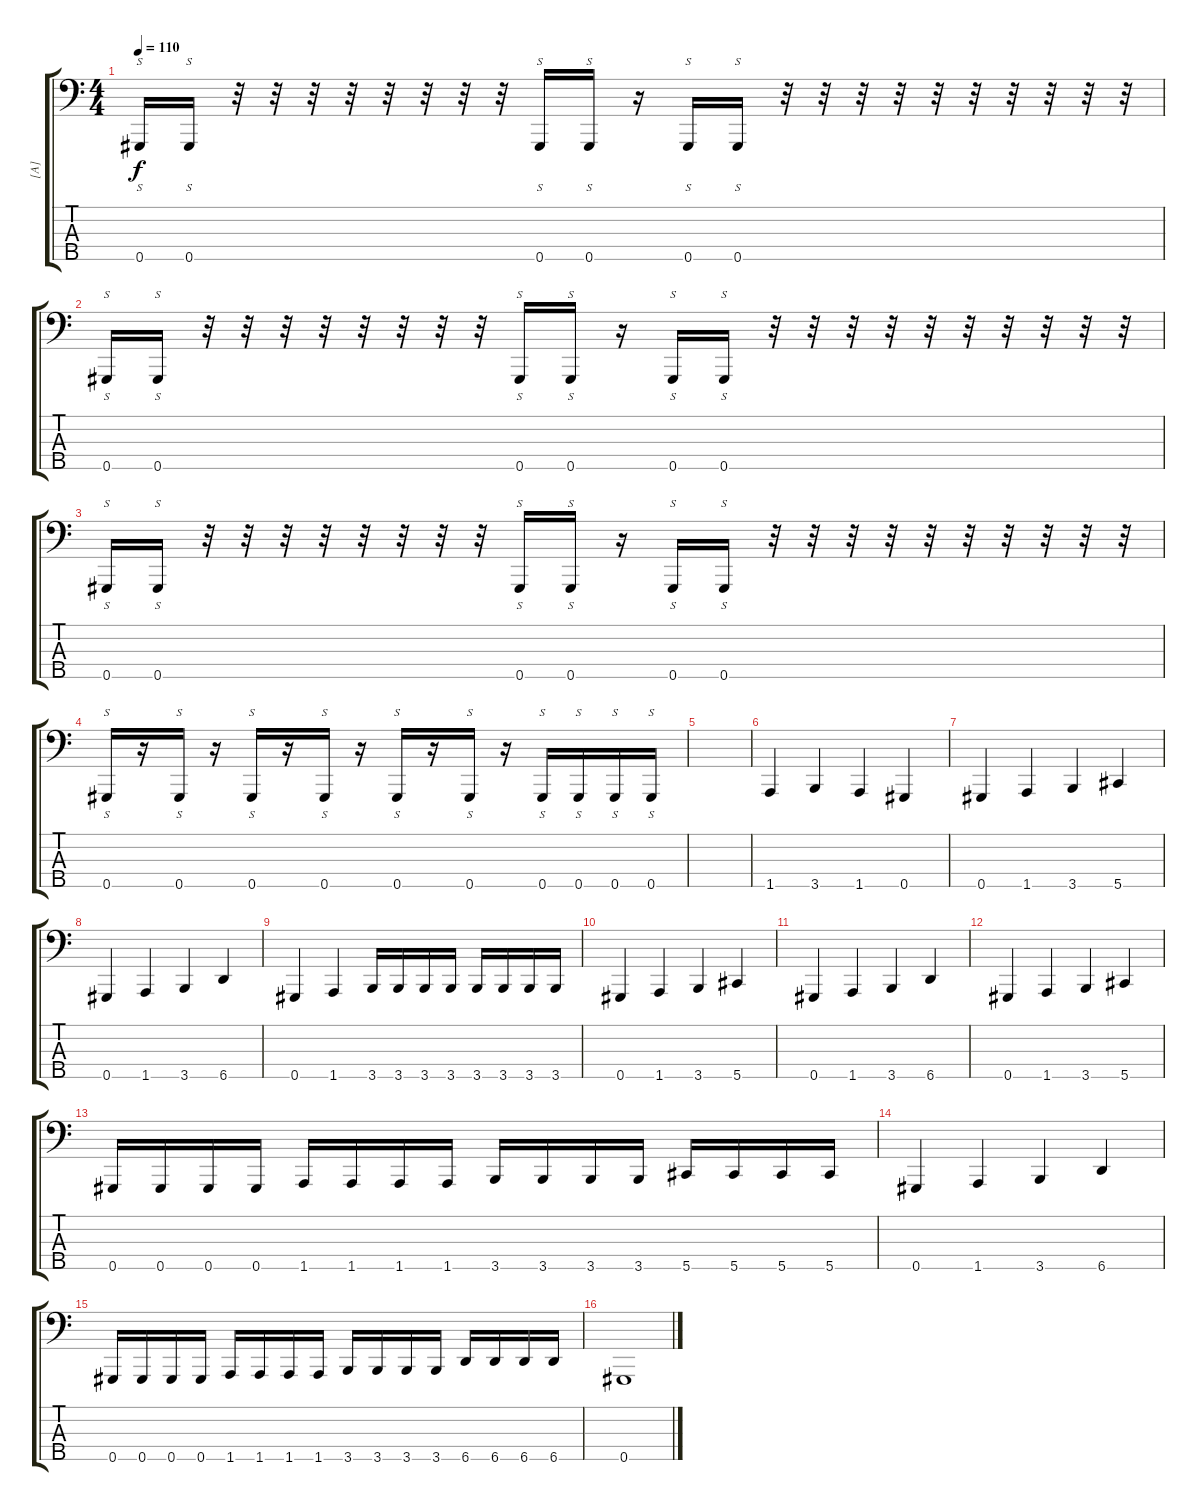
\track ("[A]" "[A]") {instrument electricbasspick}
\staff {score tabs}
\tuning (E2 B1 Gb1 B0 Ab0) {hide}
\ts (4 4)
\tempo 110
\clef f4
\ks c
0.5.16{s dy f instrument slapbass1} 0.5.16{s} r.32 r.32 r.32 r.32 r.32 r.32 r.32 r.32 0.5.16{s} 0.5.16{s} r.16 0.5.16{s} 0.5.16{s} r.32 r.32 r.32 r.32 r.32 r.32 r.32 r.32 r.32 r.32 |
0.5.16{s} 0.5.16{s} r.32 r.32 r.32 r.32 r.32 r.32 r.32 r.32 0.5.16{s} 0.5.16{s} r.16 0.5.16{s} 0.5.16{s} r.32 r.32 r.32 r.32 r.32 r.32 r.32 r.32 r.32 r.32 |
0.5.16{s} 0.5.16{s} r.32 r.32 r.32 r.32 r.32 r.32 r.32 r.32 0.5.16{s} 0.5.16{s} r.16 0.5.16{s} 0.5.16{s} r.32 r.32 r.32 r.32 r.32 r.32 r.32 r.32 r.32 r.32 |
0.5.16{s} r.16 0.5.16{s} r.16 0.5.16{s} r.16 0.5.16{s} r.16 0.5.16{s} r.16 0.5.16{s} r.16 0.5.16{s} 0.5.16{s} 0.5.16{s} 0.5.16{s} |
|
1.5.4{instrument electricbasspick} 3.5.4 1.5.4 0.5.4 |
0.5.4 1.5.4 3.5.4 5.5.4 |
0.5.4 1.5.4 3.5.4 6.5.4 |
0.5.4 1.5.4 3.5.16 3.5.16 3.5.16 3.5.16 3.5.16 3.5.16 3.5.16 3.5.16 |
0.5.4 1.5.4 3.5.4 5.5.4 |
0.5.4 1.5.4 3.5.4 6.5.4 |
0.5.4 1.5.4 3.5.4 5.5.4 |
0.5.16 0.5.16 0.5.16 0.5.16 1.5.16 1.5.16 1.5.16 1.5.16 3.5.16 3.5.16 3.5.16 3.5.16 5.5.16 5.5.16 5.5.16 5.5.16 |
0.5.4 1.5.4 3.5.4 6.5.4 |
0.5.16 0.5.16 0.5.16 0.5.16 1.5.16 1.5.16 1.5.16 1.5.16 3.5.16 3.5.16 3.5.16 3.5.16 6.5.16 6.5.16 6.5.16 6.5.16 |
0.5.1
